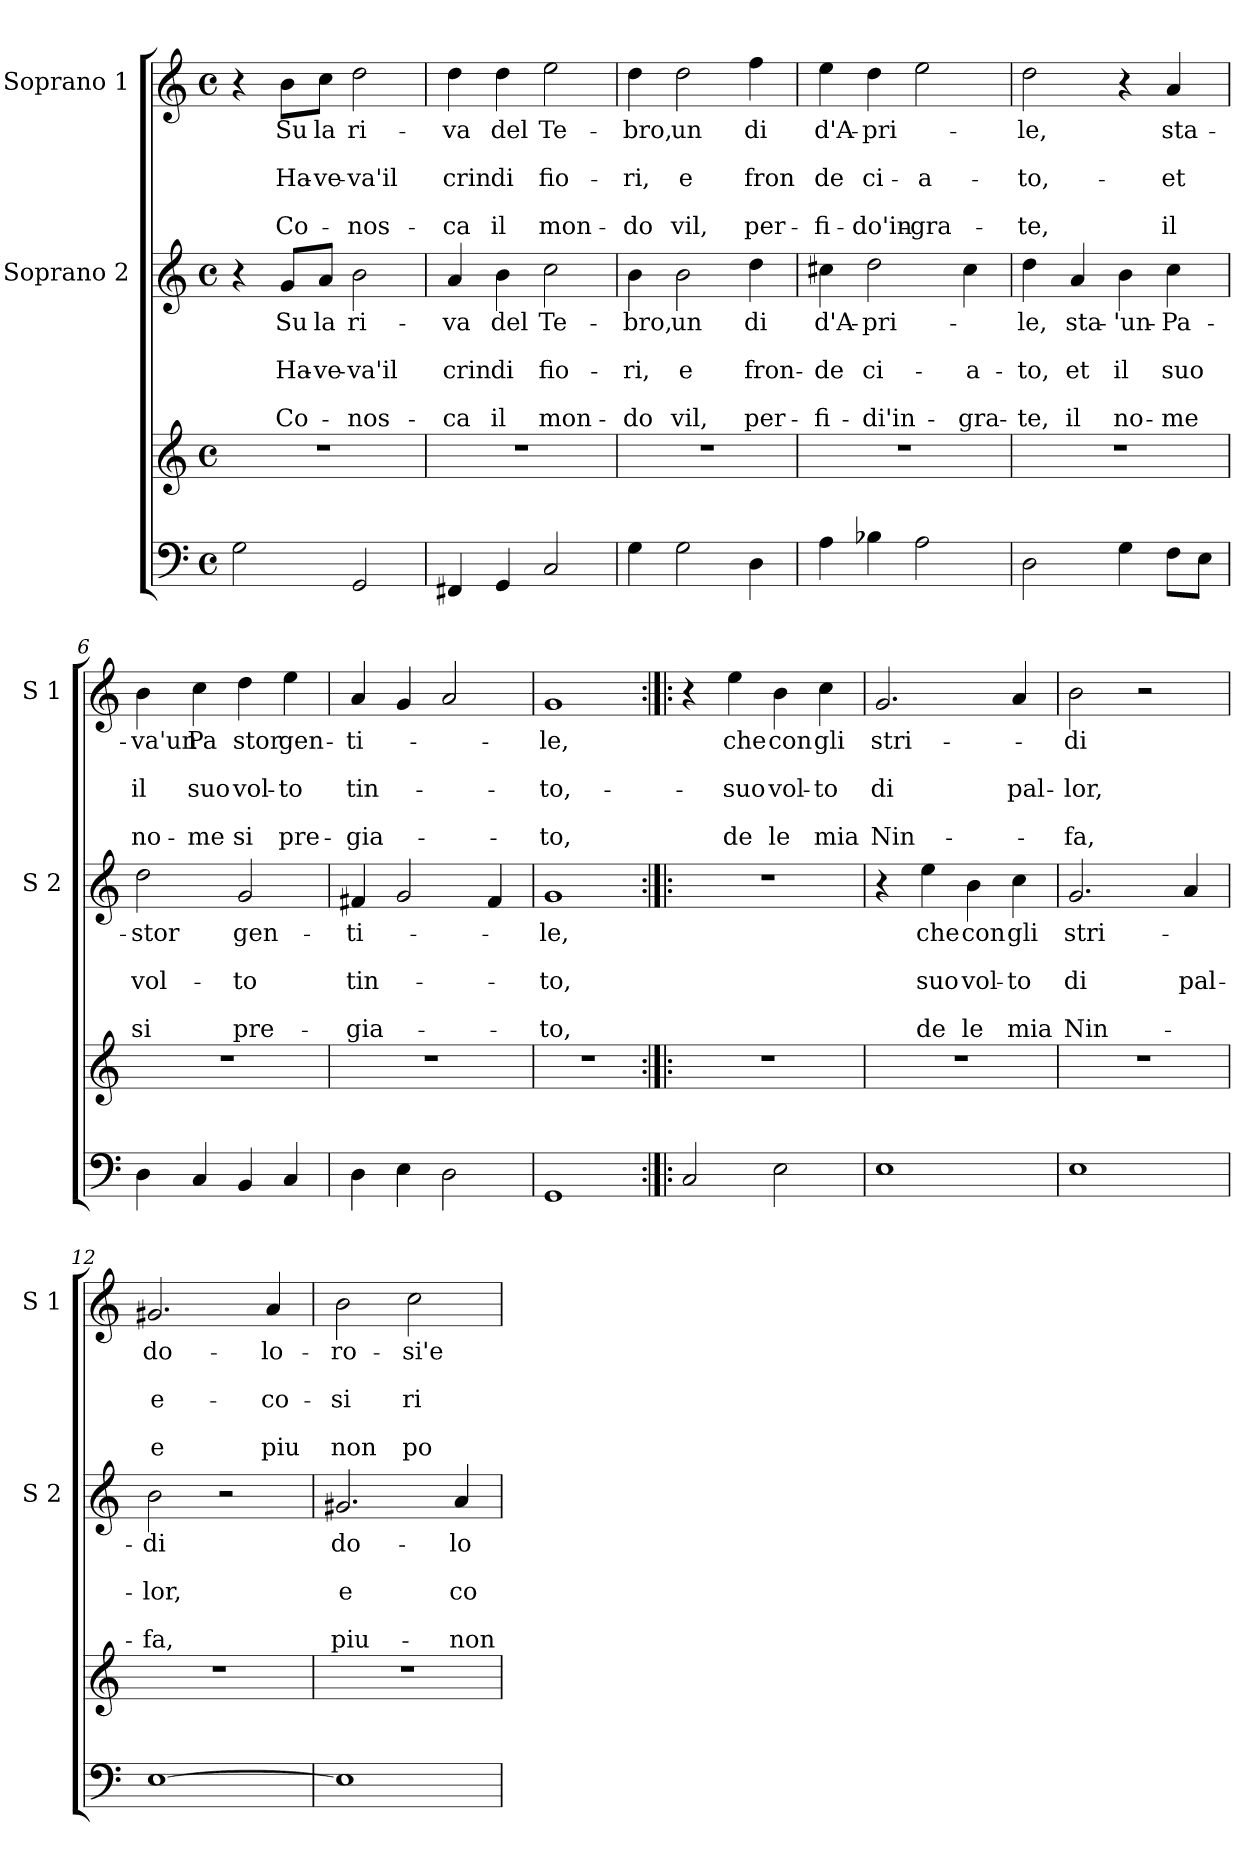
**kern	**kern	**kern	**text	**text	**text	**text	**text	**kern	**text	**text	**text	**text	**text
*part3	*part3	*part2	*part2	*part2	*part2	*part2	*part2	*part1	*part1	*part1	*part1	*part1	*part1
*staff4	*staff3	*staff2	*staff2	*staff2	*staff2	*staff2	*staff2	*staff1	*staff1	*staff1	*staff1	*staff1	*staff1
*	*	*I"Soprano 2	*	*	*	*	*	*I"Soprano 1	*	*	*	*	*
*	*	*I'S 2	*	*	*	*	*	*I'S 1	*	*	*	*	*
*clefF4	*clefG2	*clefG2	*	*	*	*	*	*clefG2	*	*	*	*	*
*k[]	*k[]	*k[]	*	*	*	*	*	*k[]	*	*	*	*	*
*C:	*C:	*C:	*	*	*	*	*	*C:	*	*	*	*	*
*M4/4	*M4/4	*M4/4	*	*	*	*	*	*M4/4	*	*	*	*	*
*met(c)	*met(c)	*met(c)	*	*	*	*	*	*met(c)	*	*	*	*	*
=1	=1	=1	=1	=1	=1	=1	=1	=1	=1	=1	=1	=1	=1
2G\	1r	4r	.	.	.	.	.	4r	.	.	.	.	.
!	!	!	!LO:LY:b	!	!LO:LY:b	!	!LO:LY:b	!	!LO:LY:b	!	!LO:LY:b	!	!LO:LY:b
.	.	8g/L	Su	.	Ha-	.	Co-	8b\L	Su	.	Ha-	.	Co-
!	!	!	!LO:LY:b	!	!LO:LY:b	!	!	!	!LO:LY:b	!	!LO:LY:b	!	!
.	.	8a/J	la	.	-ve-	.	.	8cc\J	la	.	-ve-	.	.
!	!	!	!LO:LY:b	!	!LO:LY:b	!	!LO:LY:b	!	!LO:LY:b	!	!LO:LY:b	!	!LO:LY:b
2GG/	.	2b\	ri-	.	-va'il	.	-nos-	2dd\	ri-	.	-va'il	.	-nos-
=2	=2	=2	=2	=2	=2	=2	=2	=2	=2	=2	=2	=2	=2
!	!	!	!LO:LY:b	!	!LO:LY:b	!	!LO:LY:b	!	!LO:LY:b	!	!LO:LY:b	!	!LO:LY:b
4FF#X/	1r	4a/	-va	.	crin	.	-ca	4dd\	-va	.	crin	.	-ca
!	!	!	!LO:LY:b	!	!LO:LY:b	!	!LO:LY:b	!	!LO:LY:b	!	!LO:LY:b	!	!LO:LY:b
4GG/	.	4b\	del	.	di	.	il	4dd\	del	.	di	.	il
!	!	!	!LO:LY:b	!	!LO:LY:b	!	!LO:LY:b	!	!LO:LY:b	!	!LO:LY:b	!	!LO:LY:b
2C/	.	2cc\	Te-	.	fio-	.	mon-	2ee\	Te-	.	fio-	.	mon-
=3	=3	=3	=3	=3	=3	=3	=3	=3	=3	=3	=3	=3	=3
!	!	!	!LO:LY:b	!	!LO:LY:b	!	!LO:LY:b	!	!LO:LY:b	!	!LO:LY:b	!	!LO:LY:b
4G\	1r	4b\	-bro,	.	-ri,	.	-do	4dd\	-bro,	.	-ri,	.	-do
!	!	!	!LO:LY:b	!	!LO:LY:b	!	!LO:LY:b	!	!LO:LY:b	!	!LO:LY:b	!	!LO:LY:b
2G\	.	2b\	un	.	e	.	vil,	2dd\	un	.	e	.	vil,
!	!	!	!LO:LY:b	!	!LO:LY:b	!	!LO:LY:b	!	!LO:LY:b	!	!LO:LY:b	!	!LO:LY:b
4D\	.	4dd\	di	.	fron-	.	per-	4ff\	di	.	fron	.	per-
=4	=4	=4	=4	=4	=4	=4	=4	=4	=4	=4	=4	=4	=4
!	!	!	!LO:LY:b	!	!LO:LY:b	!	!LO:LY:b	!	!LO:LY:b	!	!LO:LY:b	!	!LO:LY:b
4A\	1r	4cc#X\	d'A-	.	-de	.	-fi-	4ee\	d'A-	.	de	.	-fi-
!	!	!	!LO:LY:b	!	!LO:LY:b	!	!LO:LY:b	!	!LO:LY:b	!	!LO:LY:b	!	!LO:LY:b
4B-X\	.	2dd\	-pri-	.	ci-	.	-di'in-	4dd\	-pri-	.	ci-	.	-do'in-
!	!	!	!	!	!	!	!	!	!	!	!LO:LY:b	!	!LO:LY:b
2A\	.	.	.	.	.	.	.	2ee\	.	.	-a-	.	-gra-
!	!	!	!	!	!LO:LY:b	!	!LO:LY:b	!	!	!	!	!	!
.	.	4cc#\	.	.	-a-	.	-gra-	.	.	.	.	.	.
=5	=5	=5	=5	=5	=5	=5	=5	=5	=5	=5	=5	=5	=5
!	!	!	!LO:LY:b	!	!LO:LY:b	!	!LO:LY:b	!	!LO:LY:b	!	!LO:LY:b	!	!LO:LY:b
2D\	1r	4dd\	-le,	.	-to,	.	-te,	2dd\	-le,	.	-to,-	.	-te,
!	!	!	!LO:LY:b	!	!LO:LY:b	!	!LO:LY:b	!	!	!	!	!	!
.	.	4a/	sta-	.	et	.	il	.	.	.	.	.	.
!	!	!	!LO:LY:b	!	!LO:LY:b	!	!LO:LY:b	!	!	!	!	!	!
4G\	.	4b\	-'un-	.	il	.	no-	4r	.	.	.	.	.
!	!	!	!LO:LY:b	!	!LO:LY:b	!	!LO:LY:b	!	!LO:LY:b	!	!LO:LY:b	!	!LO:LY:b
8F\L	.	4cc\	-Pa-	.	suo	.	-me	4a/	sta-	.	-et	.	il
8E\J	.	.	.	.	.	.	.	.	.	.	.	.	.
!!LO:LB:g=z
=6	=6	=6	=6	=6	=6	=6	=6	=6	=6	=6	=6	=6	=6
!	!	!	!LO:LY:b	!	!LO:LY:b	!	!LO:LY:b	!	!LO:LY:b	!	!LO:LY:b	!	!LO:LY:b
4D\	1r	2dd\	-stor	.	vol-	.	si	4b\	-va'un	.	il	.	no-
!	!	!	!	!	!	!	!	!	!LO:LY:b	!	!LO:LY:b	!	!LO:LY:b
4C/	.	.	.	.	.	.	.	4cc\	Pa	.	suo	.	-me
!	!	!	!LO:LY:b	!	!LO:LY:b	!	!LO:LY:b	!	!LO:LY:b	!	!LO:LY:b	!	!LO:LY:b
4BB/	.	2g/	gen-	.	-to	.	pre-	4dd\	stor	.	vol-	.	si
!	!	!	!	!	!	!	!	!	!LO:LY:b	!	!LO:LY:b	!	!LO:LY:b
4C/	.	.	.	.	.	.	.	4ee\	gen-	.	-to	.	pre-
=7	=7	=7	=7	=7	=7	=7	=7	=7	=7	=7	=7	=7	=7
!	!	!	!LO:LY:b	!	!LO:LY:b	!	!LO:LY:b	!	!LO:LY:b	!	!LO:LY:b	!	!LO:LY:b
4D\	1r	4f#X/	-ti-	.	tin-	.	-gia-	4a/	-ti-	.	tin-	.	-gia-
4E\	.	2g/	.	.	.	.	.	4g/	.	.	.	.	.
2D\	.	.	.	.	.	.	.	2a/	.	.	.	.	.
.	.	4f#/	.	.	.	.	.	.	.	.	.	.	.
=8	=8	=8	=8	=8	=8	=8	=8	=8	=8	=8	=8	=8	=8
!	!	!	!LO:LY:b	!	!LO:LY:b	!	!LO:LY:b	!	!LO:LY:b	!	!LO:LY:b	!	!LO:LY:b
1GG	1r	1g	-le,	.	-to,	.	-to,	1g	-le,	.	-to,-	.	-to,
=9:|!|:	=9:|!|:	=9:|!|:	=9:|!|:	=9:|!|:	=9:|!|:	=9:|!|:	=9:|!|:	=9:|!|:	=9:|!|:	=9:|!|:	=9:|!|:	=9:|!|:	=9:|!|:
2C/	1r	1r	.	.	.	.	.	4r	.	.	.	.	.
!	!	!	!	!	!	!	!	!	!LO:LY:b	!	!LO:LY:b	!	!LO:LY:b
.	.	.	.	.	.	.	.	4ee\	che	.	-suo	.	de
!	!	!	!	!	!	!	!	!	!LO:LY:b	!	!LO:LY:b	!	!LO:LY:b
2E\	.	.	.	.	.	.	.	4b\	con	.	vol-	.	le
!	!	!	!	!	!	!	!	!	!LO:LY:b	!	!LO:LY:b	!	!LO:LY:b
.	.	.	.	.	.	.	.	4cc\	gli	.	-to	.	mia
=10	=10	=10	=10	=10	=10	=10	=10	=10	=10	=10	=10	=10	=10
!	!	!	!	!	!	!	!	!	!LO:LY:b	!	!LO:LY:b	!	!LO:LY:b
1E	1r	4r	.	.	.	.	.	2.g/	stri-	.	di	.	Nin-
!	!	!	!LO:LY:b	!	!LO:LY:b	!	!LO:LY:b	!	!	!	!	!	!
.	.	4ee\	che	.	suo	.	de	.	.	.	.	.	.
!	!	!	!LO:LY:b	!	!LO:LY:b	!	!LO:LY:b	!	!	!	!	!	!
.	.	4b\	con	.	vol-	.	le	.	.	.	.	.	.
!	!	!	!LO:LY:b	!	!LO:LY:b	!	!LO:LY:b	!	!	!	!LO:LY:b	!	!
.	.	4cc\	gli	.	-to	.	mia	4a/	.	.	pal-	.	.
!!LO:PB:g=z
=11	=11	=11	=11	=11	=11	=11	=11	=11	=11	=11	=11	=11	=11
!	!	!	!LO:LY:b	!	!LO:LY:b	!	!LO:LY:b	!	!LO:LY:b	!	!LO:LY:b	!	!LO:LY:b
1E	1r	2.g/	stri-	.	di	.	Nin-	2b\	-di	.	-lor,	.	-fa,
.	.	.	.	.	.	.	.	2r	.	.	.	.	.
!	!	!	!	!	!LO:LY:b	!	!	!	!	!	!	!	!
.	.	4a/	.	.	pal-	.	.	.	.	.	.	.	.
=12	=12	=12	=12	=12	=12	=12	=12	=12	=12	=12	=12	=12	=12
!	!	!	!LO:LY:b	!	!LO:LY:b	!	!LO:LY:b	!	!LO:LY:b	!	!LO:LY:b	!	!LO:LY:b
[1E	1r	2b\	-di	.	-lor,	.	-fa,	2.g#X/	do-	.	e-	.	e
.	.	2r	.	.	.	.	.	.	.	.	.	.	.
!	!	!	!	!	!	!	!	!	!LO:LY:b	!	!LO:LY:b	!	!LO:LY:b
.	.	.	.	.	.	.	.	4a/	-lo-	.	-co-	.	piu
=13	=13	=13	=13	=13	=13	=13	=13	=13	=13	=13	=13	=13	=13
!	!	!	!LO:LY:b	!	!LO:LY:b	!	!LO:LY:b	!	!LO:LY:b	!	!LO:LY:b	!	!LO:LY:b
1E]	1r	2.g#X/	do-	.	e	.	piu-	2b\	-ro-	.	-si	.	non
!	!	!	!	!	!	!	!	!	!LO:LY:b	!	!LO:LY:b	!	!LO:LY:b
.	.	.	.	.	.	.	.	2cc\	-si'e	.	ri-	.	po-
!	!	!	!LO:LY:b	!	!LO:LY:b	!	!LO:LY:b	!	!	!	!	!	!
.	.	4a/	-lo-	.	co-	.	-non	.	.	.	.	.	.
=	=	=	=	=	=	=	=	=	=	=	=	=	=
*-	*-	*-	*-	*-	*-	*-	*-	*-	*-	*-	*-	*-	*-
